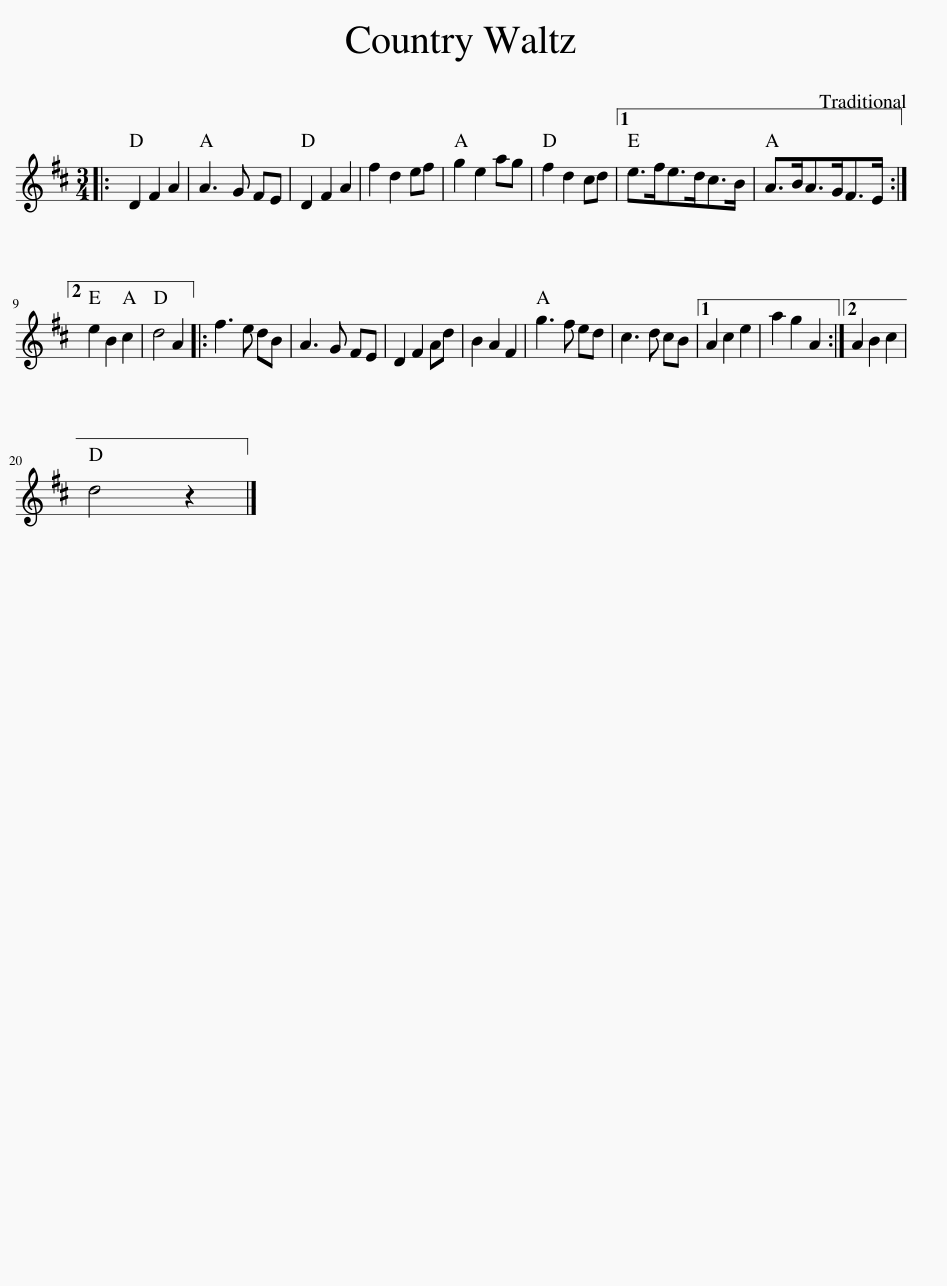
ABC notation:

X:1
L:1/8
M:3/4
I:linebreak $
K:D
V:1 treble
V:1
|: D2 F2 A2 | A3 G FE | D2 F2 A2 | f2 d2 ef | g2 e2 ag | %5
 f2 d2 cd |1 e>fe>dc>B | A>BA>GF>E :|2$ e2 B2 c2 | d4 A2 |: %10
 f3 e dB | A3 G FE | D2 F2 Ad | B2 A2 F2 | g3 f ed | %15
 c3 d cB |1 A2 c2 e2 | a2 g2 A2 :|2 A2 B2 c2 |$ d4 z2 |] %20
